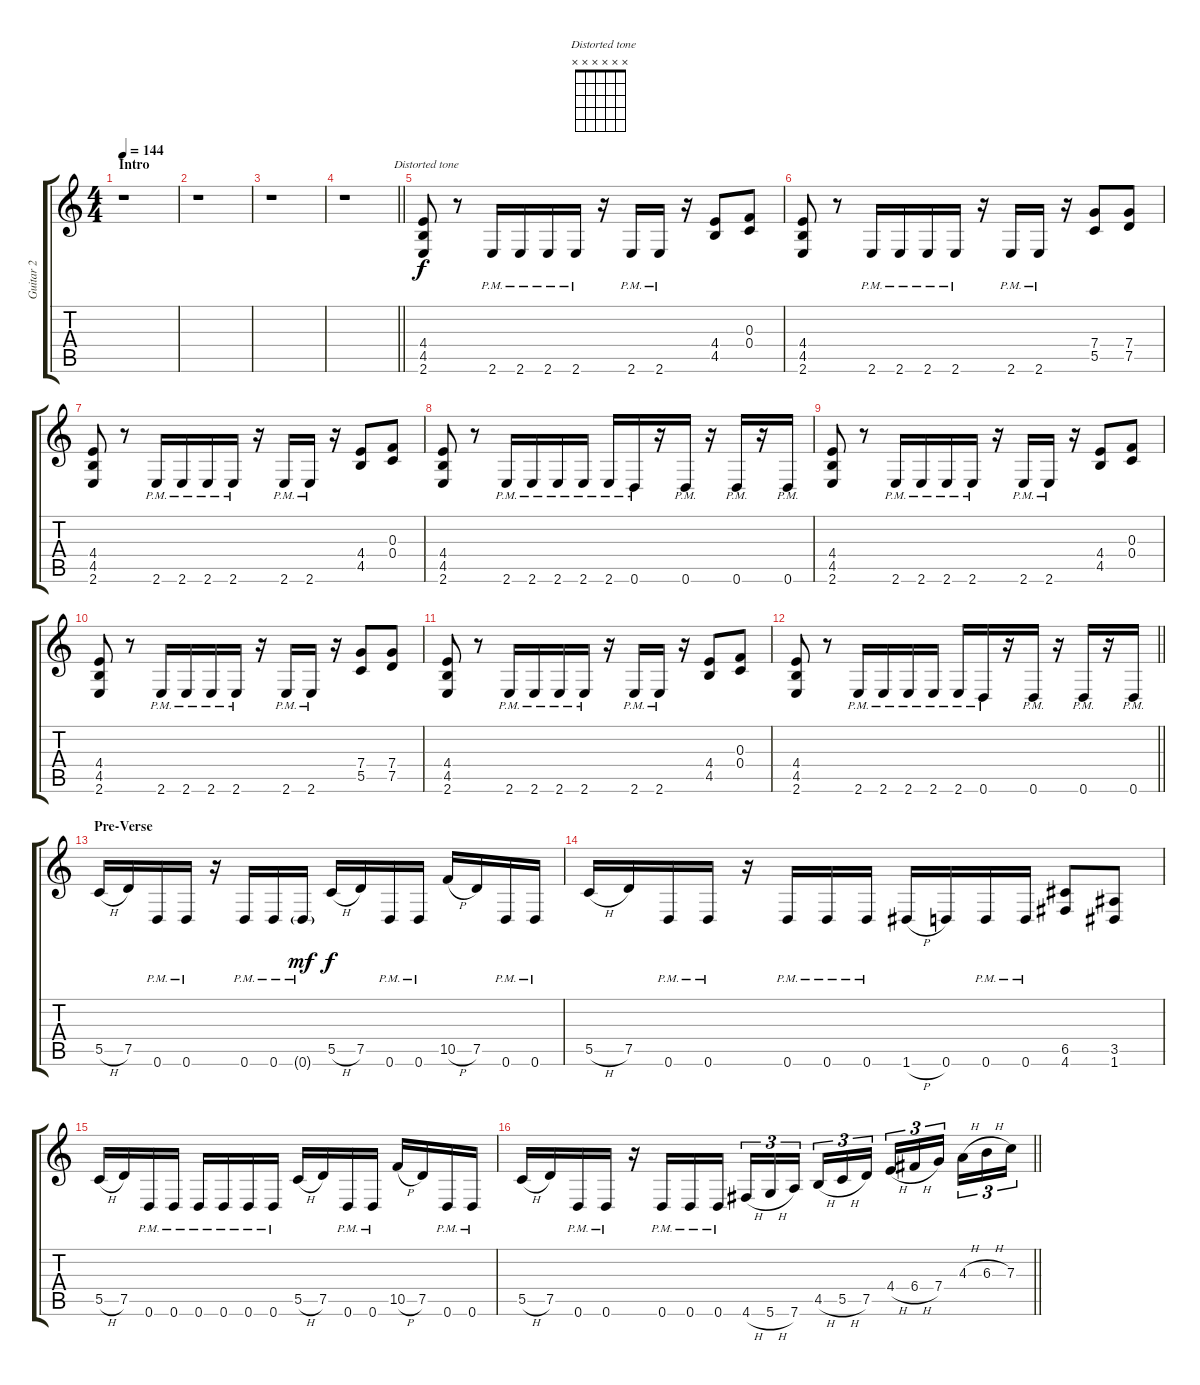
\track ("Guitar 2" "Guitar 2") {instrument distortionguitar}
\staff {score tabs}
\tuning (D4 A3 F3 C3 G2 D2) {hide}
\chord ("  Distorted tone" x x x x x x)
\ts (4 4)
\section ("" "Intro")
\tempo 144
\clef g2
\ks c
r.1{dy f instrument distortionguitar} |
r.1 |
r.1 |
\barLineRight lightlight
r.1 |
\section ("" "")
(4.4 4.5 2.6).8{ch "  Distorted tone" volume 12 instrument distortionguitar} r.8 2.6{pm}.16 2.6{pm}.16 2.6{pm}.16 2.6{pm}.16 r.16 2.6{pm}.16 2.6{pm}.16 r.16 (4.4 4.5).8 (0.3 0.4).8 |
(4.4 4.5 2.6).8 r.8 2.6{pm}.16 2.6{pm}.16 2.6{pm}.16 2.6{pm}.16 r.16 2.6{pm}.16 2.6{pm}.16 r.16 (7.4 5.5).8 (7.4 7.5).8 |
(4.4 4.5 2.6).8 r.8 2.6{pm}.16 2.6{pm}.16 2.6{pm}.16 2.6{pm}.16 r.16 2.6{pm}.16 2.6{pm}.16 r.16 (4.4 4.5).8 (0.3 0.4).8 |
(4.4 4.5 2.6).8 r.8 2.6{pm}.16 2.6{pm}.16 2.6{pm}.16 2.6{pm}.16 2.6{pm}.16 0.6{pm}.16 r.16 0.6{pm}.16 r.16 0.6{pm}.16 r.16 0.6{pm}.16 |
(4.4 4.5 2.6).8 r.8 2.6{pm}.16 2.6{pm}.16 2.6{pm}.16 2.6{pm}.16 r.16 2.6{pm}.16 2.6{pm}.16 r.16 (4.4 4.5).8 (0.3 0.4).8 |
(4.4 4.5 2.6).8 r.8 2.6{pm}.16 2.6{pm}.16 2.6{pm}.16 2.6{pm}.16 r.16 2.6{pm}.16 2.6{pm}.16 r.16 (7.4 5.5).8 (7.4 7.5).8 |
(4.4 4.5 2.6).8 r.8 2.6{pm}.16 2.6{pm}.16 2.6{pm}.16 2.6{pm}.16 r.16 2.6{pm}.16 2.6{pm}.16 r.16 (4.4 4.5).8 (0.3 0.4).8 |
\barLineRight lightlight
(4.4 4.5 2.6).8 r.8 2.6{pm}.16 2.6{pm}.16 2.6{pm}.16 2.6{pm}.16 2.6{pm}.16 0.6{pm}.16 r.16 0.6{pm}.16 r.16 0.6{pm}.16 r.16 0.6{pm}.16 |
\section ("" "Pre-Verse")
5.5{h}.16{volume 10} 7.5.16 0.6{pm}.16 0.6{pm}.16 r.16 0.6{pm}.16 0.6{pm}.16 0.6{g pm}.16{dy mf} 5.5{h}.16{dy f} 7.5.16 0.6{pm}.16 0.6{pm}.16 10.5{h}.16 7.5.16 0.6{pm}.16 0.6{pm}.16 |
5.5{h}.16 7.5.16 0.6{pm}.16 0.6{pm}.16 r.16 0.6{pm}.16 0.6{pm}.16 0.6{pm}.16 1.6{h}.16 0.6.16 0.6{pm}.16 0.6{pm}.16 (6.5 4.6).8 (3.5 1.6).8 |
5.5{h}.16 7.5.16 0.6{pm}.16 0.6{pm}.16 0.6{pm}.16 0.6{pm}.16 0.6{pm}.16 0.6{pm}.16 5.5{h}.16 7.5.16 0.6{pm}.16 0.6{pm}.16 10.5{h}.16 7.5.16 0.6{pm}.16 0.6{pm}.16 |
\barLineRight lightlight
5.5{h}.16 7.5.16 0.6{pm}.16 0.6{pm}.16 r.16 0.6{pm}.16 0.6{pm}.16 0.6{pm}.16 4.6{h}.16{tu (3 2)} 5.6{h}.16{tu (3 2)} 7.6.16{tu (3 2)} 4.5{h}.16{tu (3 2)} 5.5{h}.16{tu (3 2)} 7.5.16{tu (3 2)} 4.4{h}.16{tu (3 2)} 6.4{h}.16{tu (3 2)} 7.4.16{tu (3 2)} 4.3{h}.16{tu (3 2)} 6.3{h}.16{tu (3 2)} 7.3.16{tu (3 2)}
